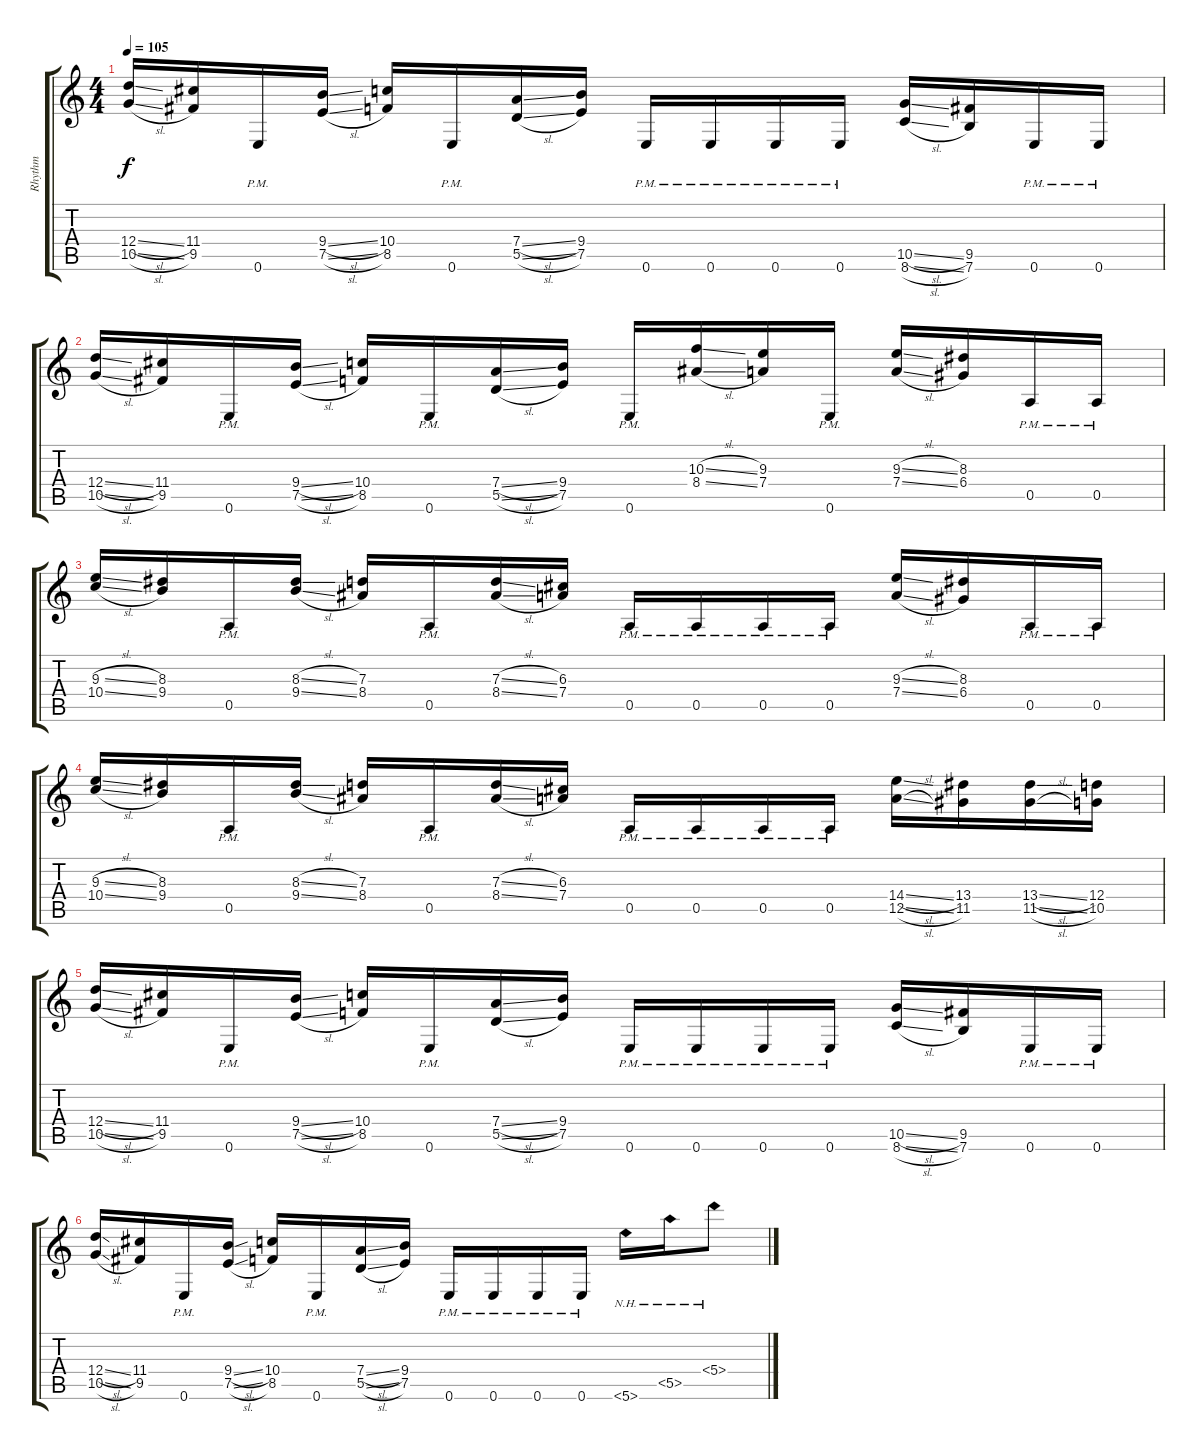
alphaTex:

\track ("Rhythm" "Rhythm") {instrument distortionguitar}
\staff {score tabs}
\tuning (E4 B3 G3 D3 A2 E2) {hide}
\ts (4 4)
\tempo 105
\clef g2
\ks c
(12.4{sl} 10.5{sl}).16{dy f} (11.4 9.5).16 0.6{pm}.16 (9.4{sl} 7.5{sl}).16 (10.4 8.5).16 0.6{pm}.16 (7.4{sl} 5.5{sl}).16 (9.4 7.5).16 0.6{pm}.16 0.6{pm}.16 0.6{pm}.16 0.6{pm}.16 (10.5{sl} 8.6{sl}).16 (9.5 7.6).16 0.6{pm}.16 0.6{pm}.16 |
(12.4{sl} 10.5{sl}).16 (11.4 9.5).16 0.6{pm}.16 (9.4{sl} 7.5{sl}).16 (10.4 8.5).16 0.6{pm}.16 (7.4{sl} 5.5{sl}).16 (9.4 7.5).16 0.6{pm}.16 (10.3{sl} 8.4{sl}).16 (9.3 7.4).16 0.6{pm}.16 (9.3{sl} 7.4{sl}).16 (8.3 6.4).16 0.5{pm}.16 0.5{pm}.16 |
(9.3{sl} 10.4{sl}).16{volume 1} (8.3 9.4).16 0.5{pm}.16 (8.3{sl} 9.4{sl}).16 (7.3 8.4).16 0.5{pm}.16 (7.3{sl} 8.4{sl}).16 (6.3 7.4).16 0.5{pm}.16 0.5{pm}.16 0.5{pm}.16 0.5{pm}.16 (9.3{sl} 7.4{sl}).16 (8.3 6.4).16 0.5{pm}.16 0.5{pm}.16 |
(9.3{sl} 10.4{sl}).16 (8.3 9.4).16 0.5{pm}.16 (8.3{sl} 9.4{sl}).16 (7.3 8.4).16 0.5{pm}.16 (7.3{sl} 8.4{sl}).16 (6.3 7.4).16 0.5{pm}.16 0.5{pm}.16 0.5{pm}.16 0.5{pm}.16 (14.4{sl} 12.5{sl}).16 (13.4 11.5).16 (13.4{sl} 11.5{sl}).16 (12.4 10.5).16 |
(12.4{sl} 10.5{sl}).16 (11.4 9.5).16 0.6{pm}.16 (9.4{sl} 7.5{sl}).16 (10.4 8.5).16 0.6{pm}.16 (7.4{sl} 5.5{sl}).16 (9.4 7.5).16 0.6{pm}.16 0.6{pm}.16 0.6{pm}.16 0.6{pm}.16 (10.5{sl} 8.6{sl}).16 (9.5 7.6).16 0.6{pm}.16 0.6{pm}.16 |
(12.4{sl} 10.5{sl}).16 (11.4 9.5).16 0.6{pm}.16 (9.4{sl} 7.5{sl}).16 (10.4 8.5).16 0.6{pm}.16 (7.4{sl} 5.5{sl}).16 (9.4 7.5).16 0.6{pm}.16 0.6{pm}.16 0.6{pm}.16 0.6{pm}.16 5.6{nh}.16 5.5{nh}.16 5.4{nh}.8
